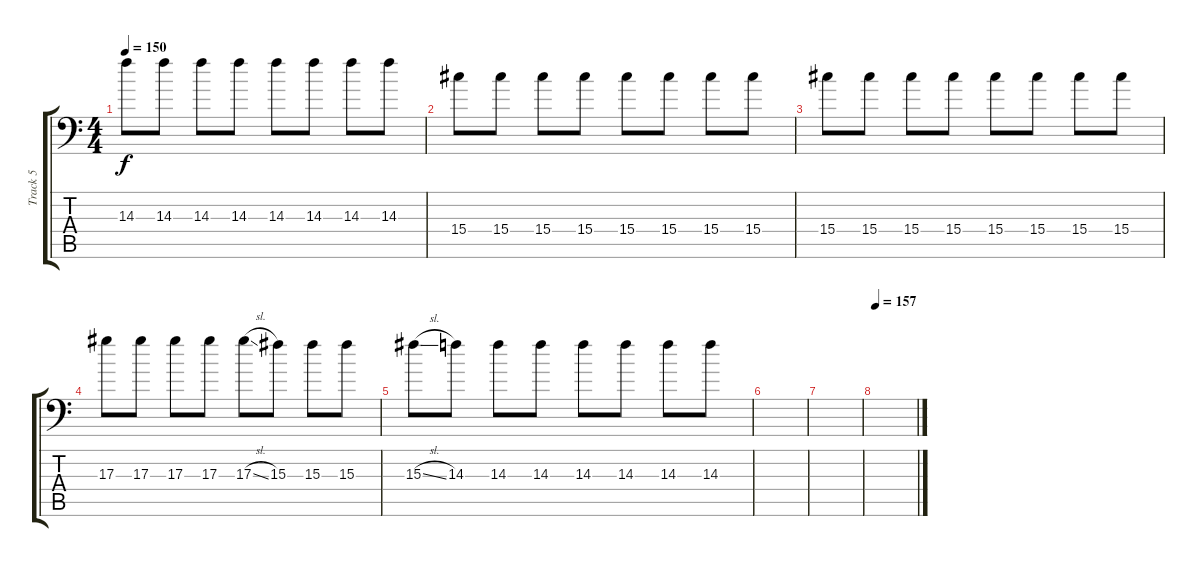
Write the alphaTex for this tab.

\track ("Track 5" "Track 5") {instrument distortionguitar}
\staff {score tabs}
\tuning (C4 G3 Eb3 Bb2 F2 Bb1) {hide}
\ts (4 4)
\tempo 150
\clef f4
\ks c
14.3.8{dy f} 14.3.8 14.3.8 14.3.8 14.3.8 14.3.8 14.3.8 14.3.8 |
15.4.8 15.4.8 15.4.8 15.4.8 15.4.8 15.4.8 15.4.8 15.4.8 |
15.4.8 15.4.8 15.4.8 15.4.8 15.4.8 15.4.8 15.4.8 15.4.8 |
17.3.8 17.3.8 17.3.8 17.3.8 17.3{sl}.8 15.3.8 15.3.8 15.3.8 |
15.3{sl}.8 14.3.8 14.3.8 14.3.8 14.3.8 14.3.8 14.3.8 14.3.8 |
|
|
\tempo 157
